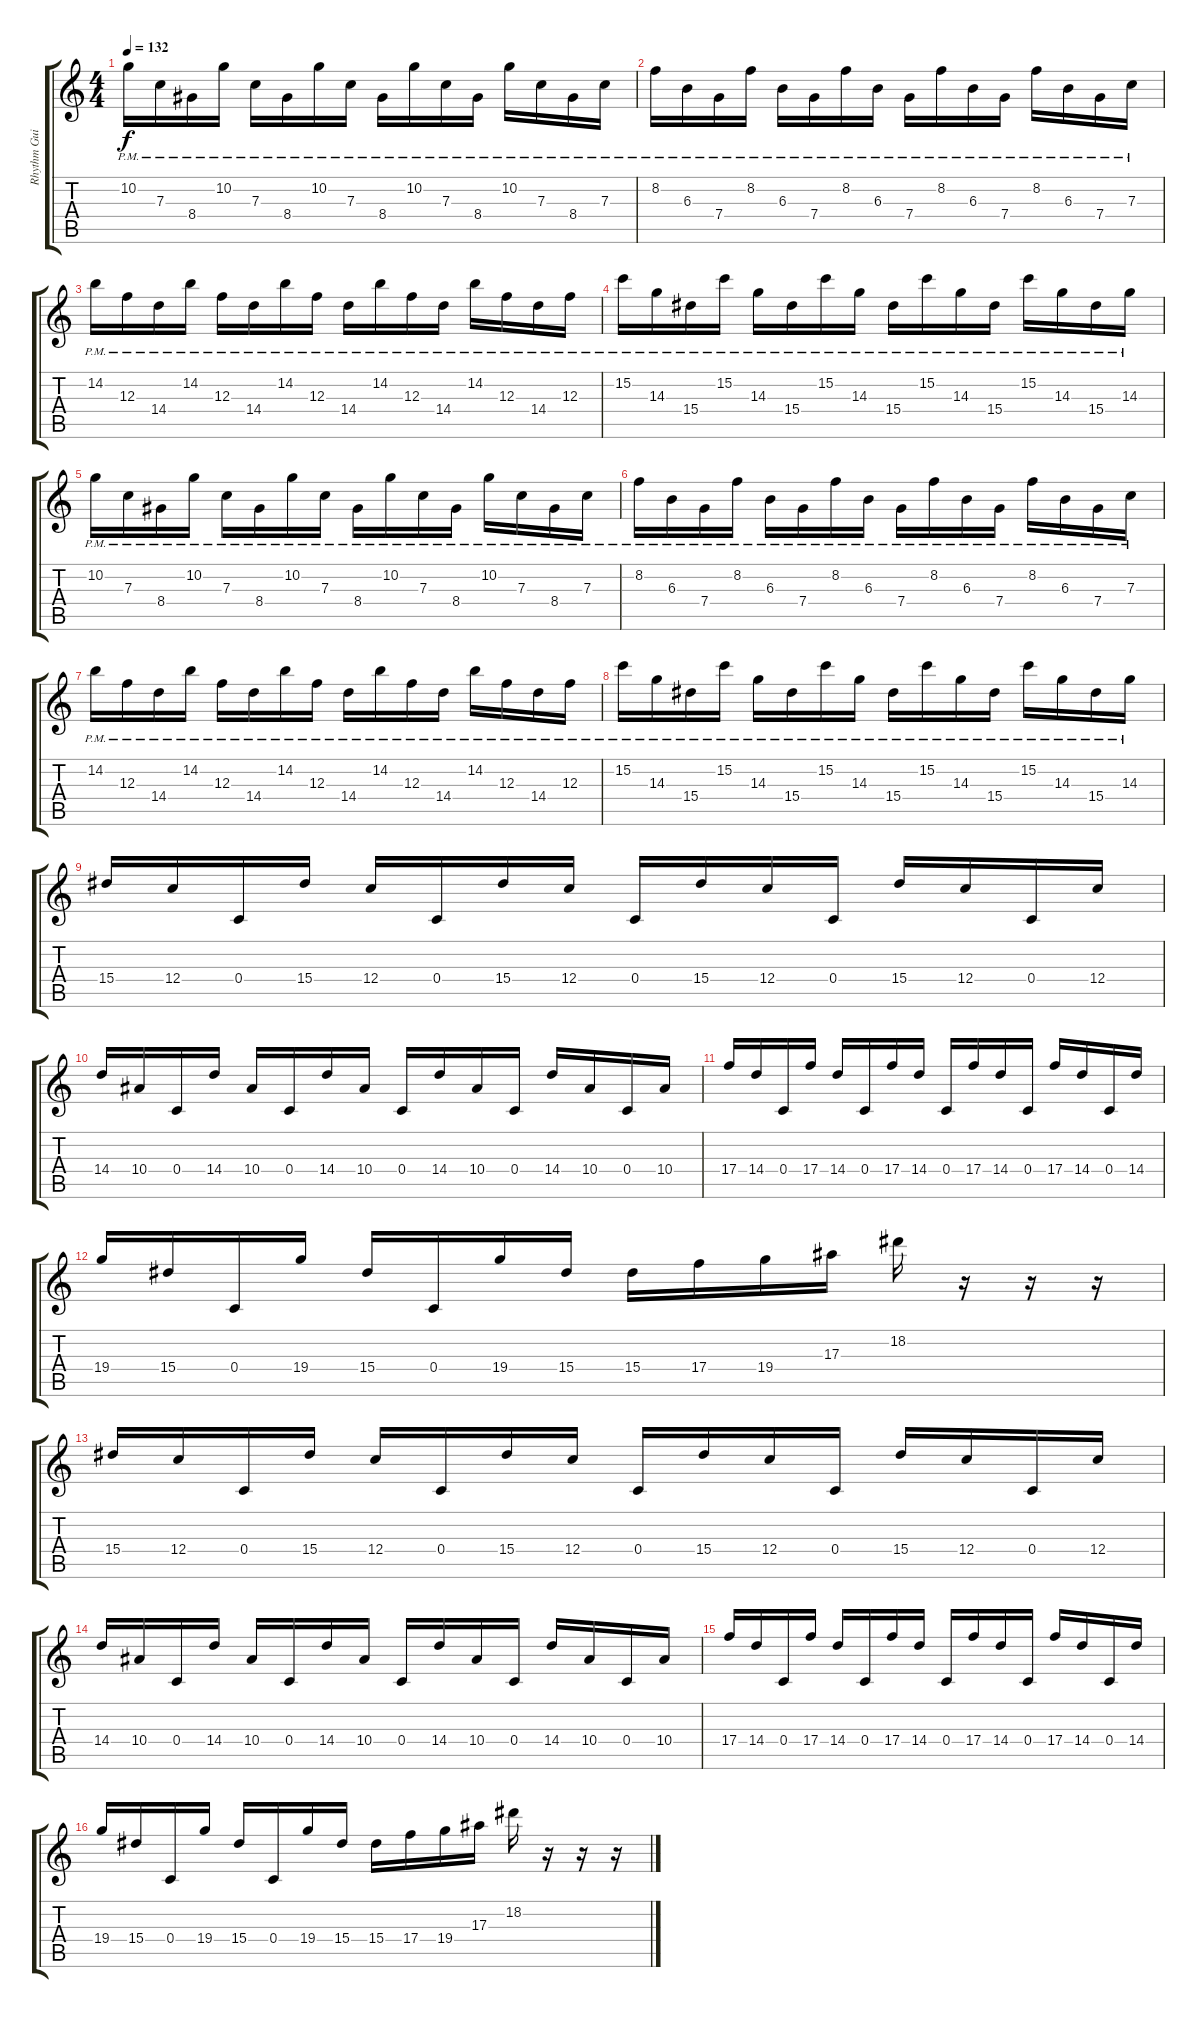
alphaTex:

\track ("Rhythm Guitar 2" "Rhythm Gui") {instrument distortionguitar}
\staff {score tabs}
\tuning (D4 A3 F3 C3 G2 C2) {hide}
\ts (4 4)
\tempo 132
\clef g2
\ks c
10.2{pm}.16{dy f} 7.3{pm}.16 8.4{pm}.16 10.2{pm}.16 7.3{pm}.16 8.4{pm}.16 10.2{pm}.16 7.3{pm}.16 8.4{pm}.16 10.2{pm}.16 7.3{pm}.16 8.4{pm}.16 10.2{pm}.16 7.3{pm}.16 8.4{pm}.16 7.3{pm}.16 |
8.2{pm}.16 6.3{pm}.16 7.4{pm}.16 8.2{pm}.16 6.3{pm}.16 7.4{pm}.16 8.2{pm}.16 6.3{pm}.16 7.4{pm}.16 8.2{pm}.16 6.3{pm}.16 7.4{pm}.16 8.2{pm}.16 6.3{pm}.16 7.4{pm}.16 7.3{pm}.16 |
14.2{pm}.16 12.3{pm}.16 14.4{pm}.16 14.2{pm}.16 12.3{pm}.16 14.4{pm}.16 14.2{pm}.16 12.3{pm}.16 14.4{pm}.16 14.2{pm}.16 12.3{pm}.16 14.4{pm}.16 14.2{pm}.16 12.3{pm}.16 14.4{pm}.16 12.3{pm}.16 |
15.2{pm}.16 14.3{pm}.16 15.4{pm}.16 15.2{pm}.16 14.3{pm}.16 15.4{pm}.16 15.2{pm}.16 14.3{pm}.16 15.4{pm}.16 15.2{pm}.16 14.3{pm}.16 15.4{pm}.16 15.2{pm}.16 14.3{pm}.16 15.4{pm}.16 14.3{pm}.16 |
10.2{pm}.16 7.3{pm}.16 8.4{pm}.16 10.2{pm}.16 7.3{pm}.16 8.4{pm}.16 10.2{pm}.16 7.3{pm}.16 8.4{pm}.16 10.2{pm}.16 7.3{pm}.16 8.4{pm}.16 10.2{pm}.16 7.3{pm}.16 8.4{pm}.16 7.3{pm}.16 |
8.2{pm}.16 6.3{pm}.16 7.4{pm}.16 8.2{pm}.16 6.3{pm}.16 7.4{pm}.16 8.2{pm}.16 6.3{pm}.16 7.4{pm}.16 8.2{pm}.16 6.3{pm}.16 7.4{pm}.16 8.2{pm}.16 6.3{pm}.16 7.4{pm}.16 7.3{pm}.16 |
14.2{pm}.16 12.3{pm}.16 14.4{pm}.16 14.2{pm}.16 12.3{pm}.16 14.4{pm}.16 14.2{pm}.16 12.3{pm}.16 14.4{pm}.16 14.2{pm}.16 12.3{pm}.16 14.4{pm}.16 14.2{pm}.16 12.3{pm}.16 14.4{pm}.16 12.3{pm}.16 |
15.2{pm}.16 14.3{pm}.16 15.4{pm}.16 15.2{pm}.16 14.3{pm}.16 15.4{pm}.16 15.2{pm}.16 14.3{pm}.16 15.4{pm}.16 15.2{pm}.16 14.3{pm}.16 15.4{pm}.16 15.2{pm}.16 14.3{pm}.16 15.4{pm}.16 14.3{pm}.16 |
15.4.16 12.4.16 0.4.16 15.4.16 12.4.16 0.4.16 15.4.16 12.4.16 0.4.16 15.4.16 12.4.16 0.4.16 15.4.16 12.4.16 0.4.16 12.4.16 |
14.4.16 10.4.16 0.4.16 14.4.16 10.4.16 0.4.16 14.4.16 10.4.16 0.4.16 14.4.16 10.4.16 0.4.16 14.4.16 10.4.16 0.4.16 10.4.16 |
17.4.16 14.4.16 0.4.16 17.4.16 14.4.16 0.4.16 17.4.16 14.4.16 0.4.16 17.4.16 14.4.16 0.4.16 17.4.16 14.4.16 0.4.16 14.4.16 |
19.4.16 15.4.16 0.4.16 19.4.16 15.4.16 0.4.16 19.4.16 15.4.16 15.4.16 17.4.16 19.4.16 17.3.16 18.2.16 r.16 r.16 r.16 |
15.4.16 12.4.16 0.4.16 15.4.16 12.4.16 0.4.16 15.4.16 12.4.16 0.4.16 15.4.16 12.4.16 0.4.16 15.4.16 12.4.16 0.4.16 12.4.16 |
14.4.16 10.4.16 0.4.16 14.4.16 10.4.16 0.4.16 14.4.16 10.4.16 0.4.16 14.4.16 10.4.16 0.4.16 14.4.16 10.4.16 0.4.16 10.4.16 |
17.4.16 14.4.16 0.4.16 17.4.16 14.4.16 0.4.16 17.4.16 14.4.16 0.4.16 17.4.16 14.4.16 0.4.16 17.4.16 14.4.16 0.4.16 14.4.16 |
19.4.16 15.4.16 0.4.16 19.4.16 15.4.16 0.4.16 19.4.16 15.4.16 15.4.16 17.4.16 19.4.16 17.3.16 18.2.16 r.16 r.16 r.16
